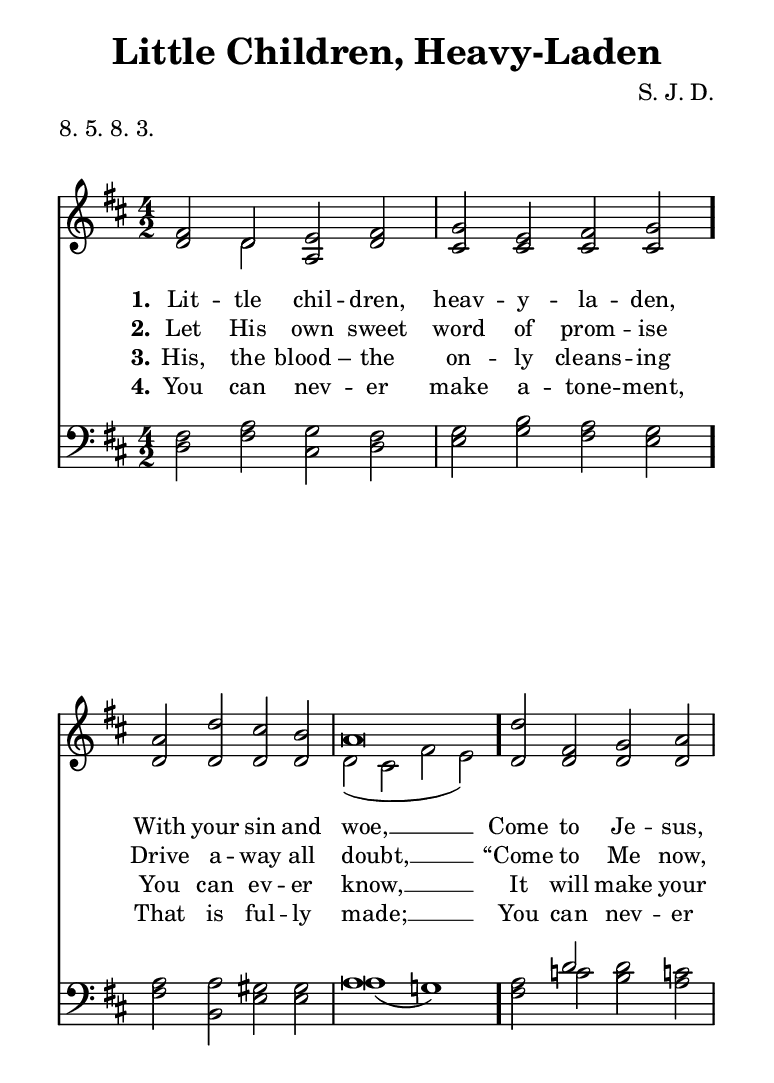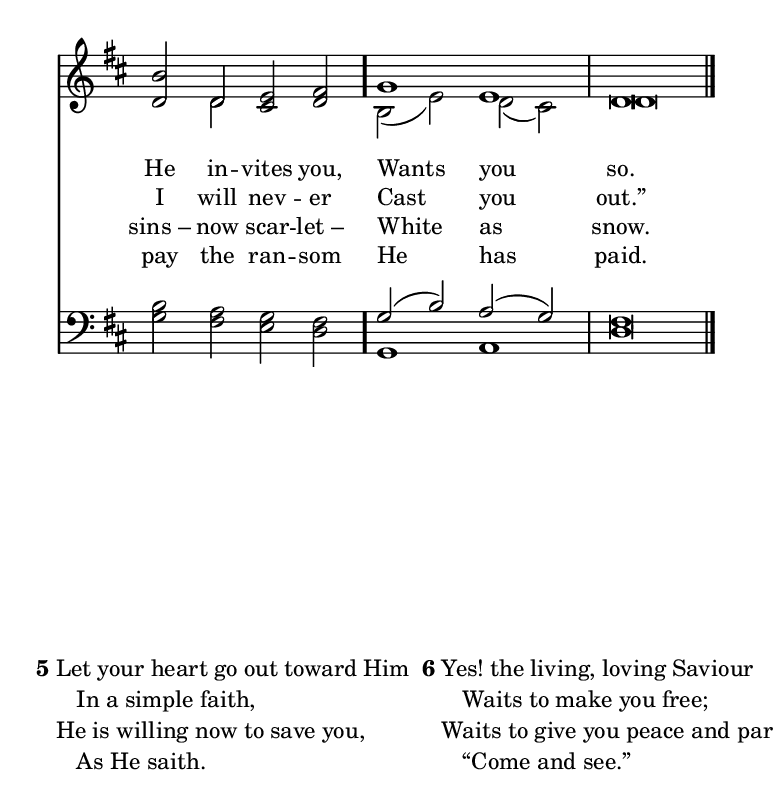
\include "common/global.ily"
\paper {
  \include "common/paper.ily"
  ragged-last-bottom = ##t
  system-system-spacing.padding = 3
  system-system-spacing.basic-distance = 3
}

\header{
  %children
  hymnnumber = "348"
  title = "Little Children, Heavy-Laden"
  tunename = "Rideau Ferry"
  meter = "8. 5. 8. 3."
  poet = ""
  composer = "S. J. D."
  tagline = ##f
}

global = {
  \include "common/overrides.ily"
  \override Staff.TimeSignature.style = #'numbered
  \time 4/2
  \override Score.MetronomeMark.transparent = ##t % hide all fermata changes too
  \tempo 2=80
  \key d \major
  \autoBeamOff
}

notesSoprano = {
\global
\relative c' {

  fis2 d e fis | g e fis g |
  a d cis b | a\breve |
  d2 fis, g a | b d, e fis |
  g1 e | d\breve |

  \bar "|."

}
}

notesAlto = {
\global
\relative e' {

  d2 d a d | cis cis cis cis |
  d2 d d d | d( cis fis e) |
  d2 d d d | d d cis d |
  b2( e) d( cis) | d\breve |

}
}

notesTenor = {
\global
\relative a {

  fis2 a g fis | g b a g |
  a2 a gis gis | a\breve | % original has voices impossible to distinguish here
  a2 d d c! | b a g fis |
  g2( b) a( g) | fis\breve |

}
}

notesBass = {
\global
\relative f {

  d2 fis cis d | e g fis e |
  fis b, e e | a1( g!) |
  fis2 c' b a | g fis e d |
  g,1 a | d\breve |

}
}

notesAlign = \notesAlto

wordsA = \lyricmode {
\set stanza = "1."

Lit -- tle chil -- dren, heav -- y -- la -- den, \bar "."
With your sin and woe, __ \bar "."
Come to Je -- sus, He in -- vites you, \bar "."
Wants you so. \bar "."

}

wordsB = \lyricmode {
\set stanza = "2."

Let His own sweet word of prom -- ise
Drive a -- way all doubt, __
“Come to Me now, I will nev -- er
Cast you out.”

}

wordsC = \lyricmode {
\set stanza = "3."

His, the blood_– the on -- ly cleans -- ing
You can ev -- er know, __
It will make your sins_– now scar -- let_–
White as snow.

}

wordsD = \lyricmode {
\set stanza = "4."

You can nev -- er make a -- tone -- ment,
That is ful -- ly made; __
You can nev -- er pay the ran -- som
He has paid.

}

wordsE = \markuplist {

\line { Let your heart go out toward Him }
\line { { \hspace #2 } In a simple faith, }
\line { He is willing now to save you, }
\line { { \hspace #2 } As He saith. }

}

wordsF = \markuplist {

\line { Yes! the living, loving Saviour }
\line { { \hspace #2 } Waits to make you free; }
\line { Waits to give you peace and pardon, }
\line { { \hspace #2 } “Come and see.” }

}

\score {
  \context ChoirStaff <<
    \context Staff = upper <<
      \set Staff.autoBeaming = ##f
      \set ChoirStaff.systemStartDelimiter = #'SystemStartBar
      \set ChoirStaff.printPartCombineTexts = ##f
      \partcombine #'(2 . 11) \notesSoprano \notesAlto
      \context NullVoice = aligned { \voiceOne << \notesAlign >> }
      \context Lyrics = one   \lyricsto aligned \wordsA
      \context Lyrics = two   \lyricsto aligned \wordsB
      \context Lyrics = three \lyricsto aligned \wordsC
      \context Lyrics = four  \lyricsto aligned \wordsD
    >>
    \context Staff = men <<
      \set Staff.autoBeaming = ##f
      \clef bass
      \set ChoirStaff.printPartCombineTexts = ##f
      \partcombine #'(2 . 11) \notesTenor \notesBass
    >>
  >>
  \layout {
    \include "common/layout.ily"
  }
  #(cond ((ly:get-option 'eog-midi-permitted) #{ \midi{
    \include "common/midi.ily"
  } #}))
}

\noPageBreak

\markup { \vcenter \column {
  \vspace #0.5 % not enough space for \vspace #1
  \fill-line {
    \null
    \line{ \bold 5 \column { \wordsE } }
    \null
    \line{ \bold 6 \column { \wordsF } }
    \null
  }
  \vspace #0.5 % not enough space for \vspace #1
} }

\version "2.19.49"  % necessary for upgrading to future LilyPond versions.

% vi:set et ts=2 sw=2 ai nocindent syntax=lilypond:
